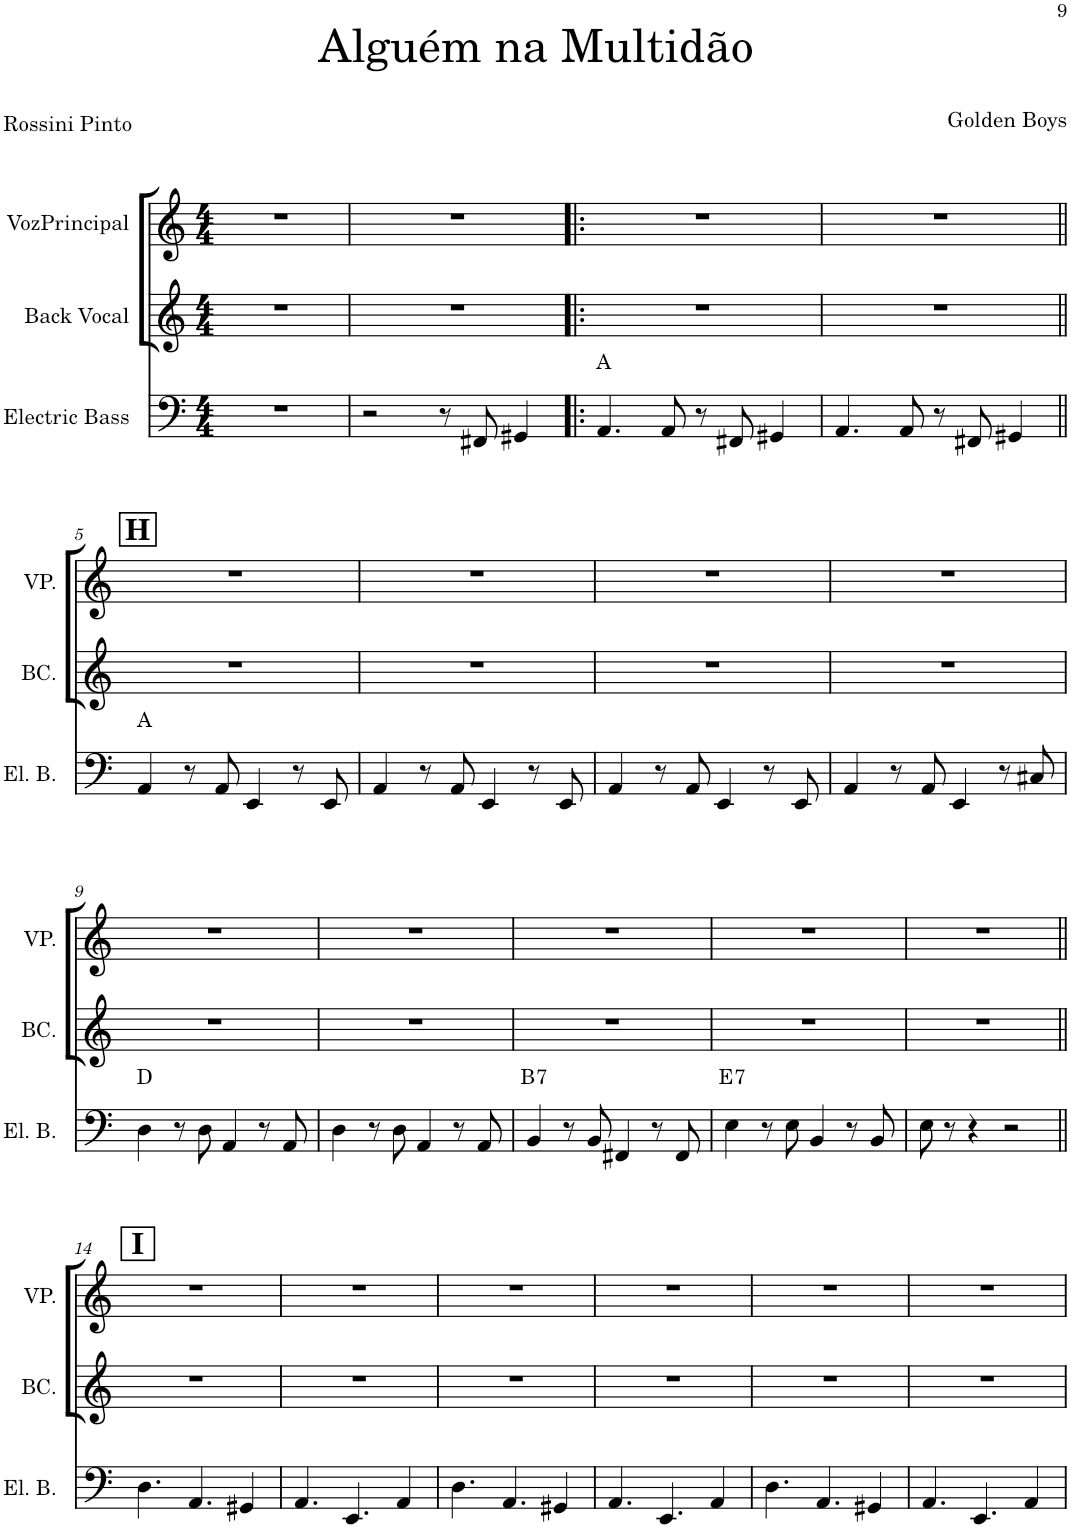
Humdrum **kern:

**kern	**harte	**kern	**kern
*part3	*part3	*part2	*part1
*staff3	*	*staff2	*staff1
*I"Electric Bass	*	*I"Back Vocal	*I"VozPrincipal
*I'El. B.	*	*I'BC.	*I'VP.
!!LO:PB:g=z
*clefF4	*	*clefG2	*clefG2
*Trd7c12	*	*	*
*k[]	*	*k[]	*k[]
*M4/4	*	*M4/4	*M4/4
=1	=1	=1	=1
1r	.	1r	1r
=2	=2	=2	=2
2r	.	1r	1r
8r	.	.	.
8FF#X/	.	.	.
4GG#X/	.	.	.
=3!|:	=3!|:	=3!|:	=3!|:
4.AA/	A:maj	1r	1r
8AA/	.	.	.
8r	.	.	.
8FF#X/	.	.	.
4GG#X/	.	.	.
=4	=4	=4	=4
4.AA/	.	1r	1r
8AA/	.	.	.
8r	.	.	.
8FF#X/	.	.	.
4GG#X/	.	.	.
!!LO:LB:g=z
!!LO:REH:place=s1:a:B:cj:fs=14:t=H
=5||	=5||	=5||	=5||
4AA/	A:maj	1r	1r
8r	.	.	.
8AA/	.	.	.
4EE/	.	.	.
8r	.	.	.
8EE/	.	.	.
=6	=6	=6	=6
4AA/	.	1r	1r
8r	.	.	.
8AA/	.	.	.
4EE/	.	.	.
8r	.	.	.
8EE/	.	.	.
=7	=7	=7	=7
4AA/	.	1r	1r
8r	.	.	.
8AA/	.	.	.
4EE/	.	.	.
8r	.	.	.
8EE/	.	.	.
=8	=8	=8	=8
4AA/	.	1r	1r
8r	.	.	.
8AA/	.	.	.
4EE/	.	.	.
8r	.	.	.
8C#X/	.	.	.
!!LO:LB:g=z
=9	=9	=9	=9
4D\	D:maj	1r	1r
8r	.	.	.
8D\	.	.	.
4AA/	.	.	.
8r	.	.	.
8AA/	.	.	.
=10	=10	=10	=10
4D\	.	1r	1r
8r	.	.	.
8D\	.	.	.
4AA/	.	.	.
8r	.	.	.
8AA/	.	.	.
=11	=11	=11	=11
!	!LO:H:kt=7	!	!
4BB/	B:7	1r	1r
8r	.	.	.
8BB/	.	.	.
4FF#X/	.	.	.
8r	.	.	.
8FF#/	.	.	.
=12	=12	=12	=12
!	!LO:H:kt=7	!	!
4E\	E:7	1r	1r
8r	.	.	.
8E\	.	.	.
4BB/	.	.	.
8r	.	.	.
8BB/	.	.	.
=13	=13	=13	=13
8E\	.	1r	1r
8r	.	.	.
4r	.	.	.
2r	.	.	.
!!LO:LB:g=z
!!LO:REH:place=s1:a:B:cj:fs=14:t=I
=14||	=14||	=14||	=14||
4.D\	.	1r	1r
4.AA/	.	.	.
4GG#X/	.	.	.
=15	=15	=15	=15
4.AA/	.	1r	1r
4.EE/	.	.	.
4AA/	.	.	.
=16	=16	=16	=16
4.D\	.	1r	1r
4.AA/	.	.	.
4GG#X/	.	.	.
=17	=17	=17	=17
4.AA/	.	1r	1r
4.EE/	.	.	.
4AA/	.	.	.
=18	=18	=18	=18
4.D\	.	1r	1r
4.AA/	.	.	.
4GG#X/	.	.	.
=19	=19	=19	=19
4.AA/	.	1r	1r
4.EE/	.	.	.
4AA/	.	.	.
=	=	=	=
*-	*-	*-	*-
